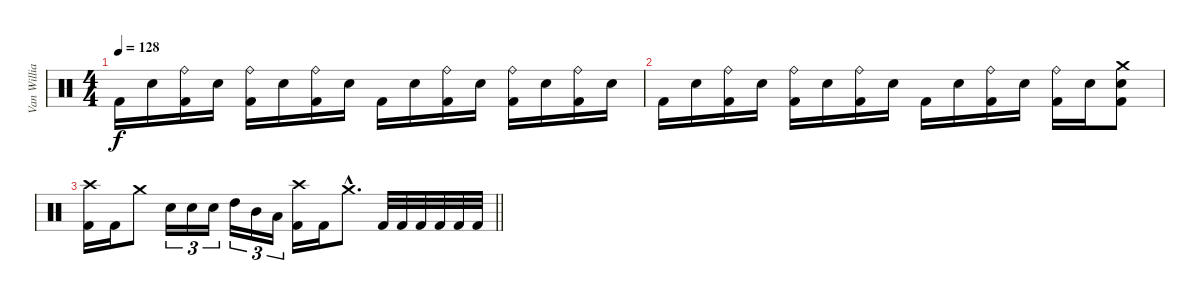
\track ("Van Williams" "Van Willia") {instrument percussion}
\staff {score}
\articulation defaults
\ts (4 4)
\tempo 128
\clef neutral
\ks c "Kick (hit) 2".16{dy f} "Electric Snare (hit)".16
("Ride (bell)" "Kick (hit) 2").16 "Electric Snare (hit)".16 ("Ride (bell)" "Kick (hit) 2").16 "Electric Snare (hit)".16 ("Ride (bell)" "Kick (hit) 2").16 "Electric Snare (hit)".16 "Kick (hit) 2".16 "Electric Snare (hit)".16 ("Ride (bell)" "Kick (hit) 2").16 "Electric Snare (hit)".16 ("Ride (bell)" "Kick (hit) 2").16 "Electric Snare (hit)".16 ("Ride (bell)" "Kick (hit) 2").16 "Electric Snare (hit)".16 |
"Kick (hit) 2".16 "Electric Snare (hit)".16 ("Ride (bell)" "Kick (hit) 2").16 "Electric Snare (hit)".16 ("Ride (bell)" "Kick (hit) 2").16 "Electric Snare (hit)".16 ("Ride (bell)" "Kick (hit) 2").16 "Electric Snare (hit)".16 "Kick (hit) 2".16 "Electric Snare (hit)".16 ("Ride (bell)" "Kick (hit) 2").16 "Electric Snare (hit)".16 ("Ride (bell)" "Kick (hit) 2").16 "Electric Snare (hit)".16 ("Crash medium (hit)" "Electric Snare (hit)" "Kick (hit) 2").8 |
\barLineRight lightlight
("Crash high (hit)" "Kick (hit) 2").16 "Kick (hit) 2".16 "Crash medium (hit)".8 "Electric Snare (hit)".16{tu (3 2)} "Electric Snare (hit)".16{tu (3 2)} "Electric Snare (hit)".16{tu (3 2)} "High Tom (hit)".16{tu (3 2)} "Mid Tom (hit)".16{tu (3 2)} "Low Tom (hit)".16{tu (3 2)} ("Crash high (hit)" "Kick (hit) 2").16 "Kick (hit) 2".16 "Crash medium (hit)"{hac}.8{d} "Kick (hit) 2".32 "Kick (hit) 2".32 "Kick (hit) 2".32 "Kick (hit) 2".32 "Kick (hit) 2".32 "Kick (hit) 2".32
